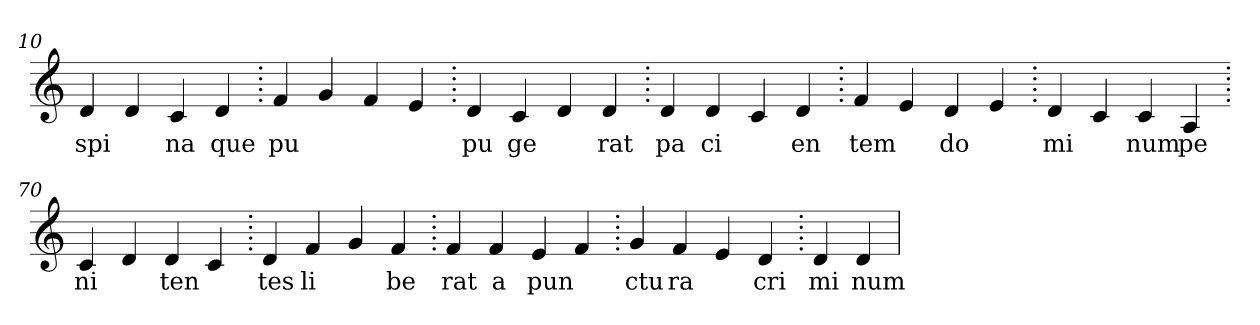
**kern	**text
*part1	*part1
*staff1	*staff1
*clefG2	*
=10.	=10.
4d	spi
4d	.
4c	na
4d	que
=20.	=20.
4f	pu
4g	.
4f	.
4e	.
=30.	=30.
4d	pu
4c	ge
4d	.
4d	rat
=40.	=40.
4d	pa
4d	ci
4c	.
4d	en
=50.	=50.
4f	tem
4e	.
4d	do
4e	.
=60.	=60.
4d	mi
4c	.
4c	num
4A	pe
=70.	=70.
4c	ni
4d	.
4d	ten
4c	.
=80.	=80.
4d	tes
4f	li
4g	.
4f	be
=90.	=90.
4f	rat
4f	a
4e	pun
4f	.
=100.	=100.
4g	ctu
4f	ra
4e	.
4d	cri
=110.	=110.
4d	mi
4d	num
=	=
*-	*-
